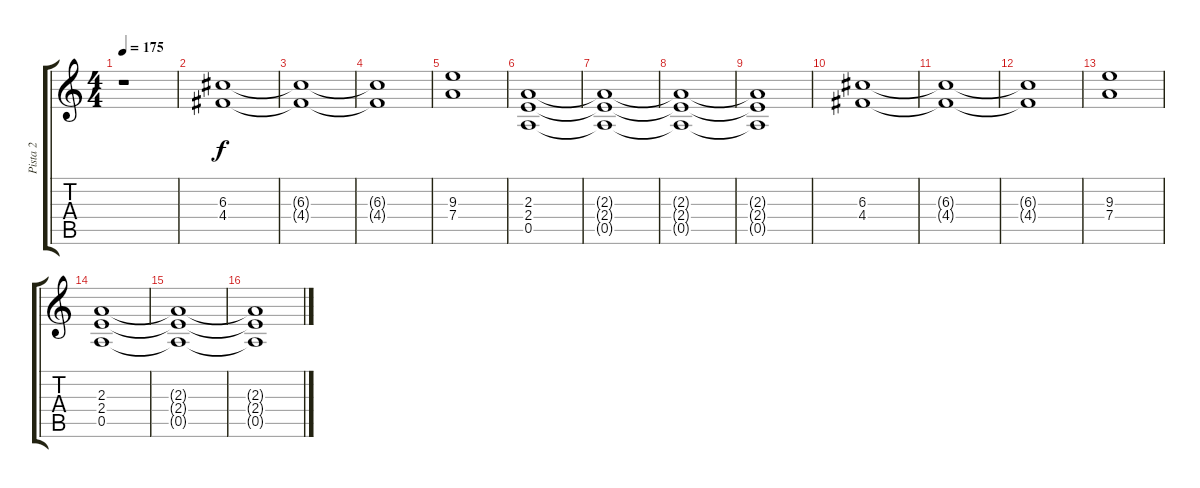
\track ("Pista 2" "Pista 2") {instrument distortionguitar}
\staff {score tabs}
\tuning (E4 B3 G3 D3 A2 E2) {hide}
\ts (4 4)
\tempo 175
\clef g2
\ks c
r.1{dy f} |
(6.3 4.4).1 |
(6.3{t} 4.4{t}).1 |
(6.3{t} 4.4{t}).1 |
(9.3 7.4).1 |
(2.3 2.4 0.5).1 |
(2.3{t} 2.4{t} 0.5{t}).1 |
(2.3{t} 2.4{t} 0.5{t}).1 |
(2.3{t} 2.4{t} 0.5{t}).1 |
(6.3 4.4).1 |
(6.3{t} 4.4{t}).1 |
(6.3{t} 4.4{t}).1 |
(9.3 7.4).1 |
(2.3 2.4 0.5).1 |
(2.3{t} 2.4{t} 0.5{t}).1 |
(2.3{t} 2.4{t} 0.5{t}).1
